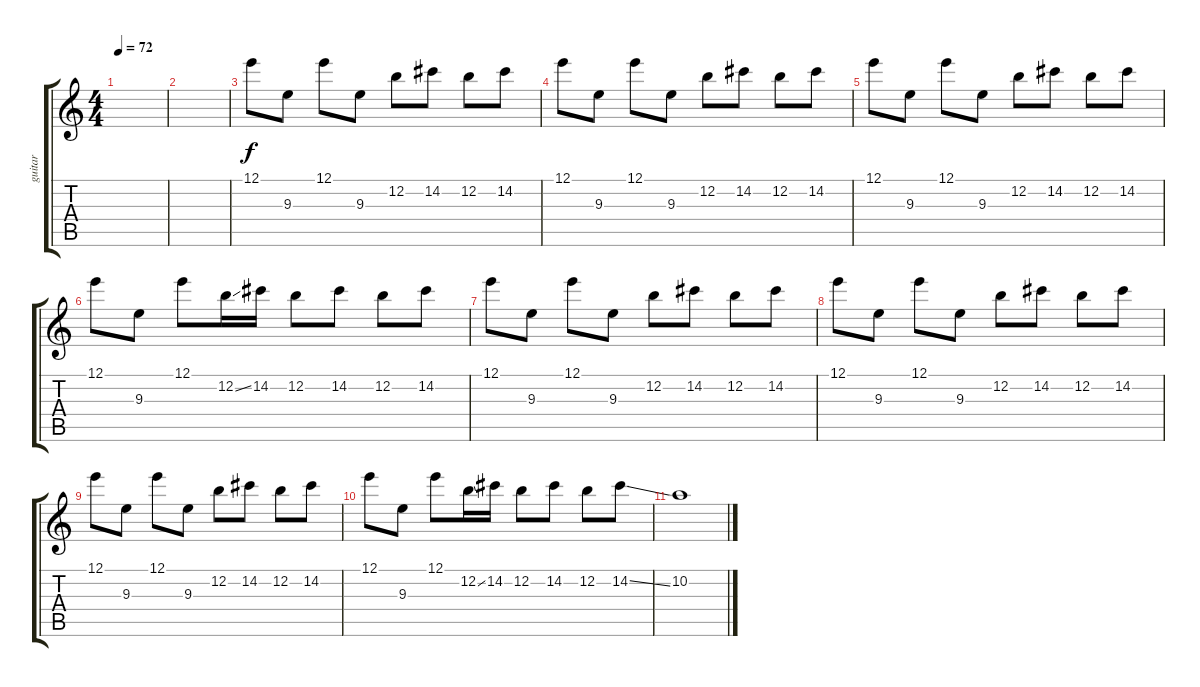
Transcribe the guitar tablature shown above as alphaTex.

\track ("guitar" "guitar") {instrument electricguitarjazz}
\staff {score tabs}
\tuning (E4 B3 G3 D3 A2 E2) {hide}
\ts (4 4)
\tempo 72
\clef g2
\ks c
|
|
12.1.8 9.3.8 12.1.8 9.3.8 12.2.8 14.2.8 12.2.8 14.2.8 |
12.1.8 9.3.8 12.1.8 9.3.8 12.2.8 14.2.8 12.2.8 14.2.8 |
12.1.8 9.3.8 12.1.8 9.3.8 12.2.8 14.2.8 12.2.8 14.2.8 |
12.1.8 9.3.8 12.1.8 12.2{ss}.16 14.2.16 12.2.8 14.2.8 12.2.8 14.2.8 |
12.1.8 9.3.8 12.1.8 9.3.8 12.2.8 14.2.8 12.2.8 14.2.8 |
12.1.8 9.3.8 12.1.8 9.3.8 12.2.8 14.2.8 12.2.8 14.2.8 |
12.1.8 9.3.8 12.1.8 9.3.8 12.2.8 14.2.8 12.2.8 14.2.8 |
12.1.8 9.3.8 12.1.8 12.2{ss}.16 14.2.16 12.2.8 14.2.8 12.2.8 14.2{ss}.8 |
10.2.1
